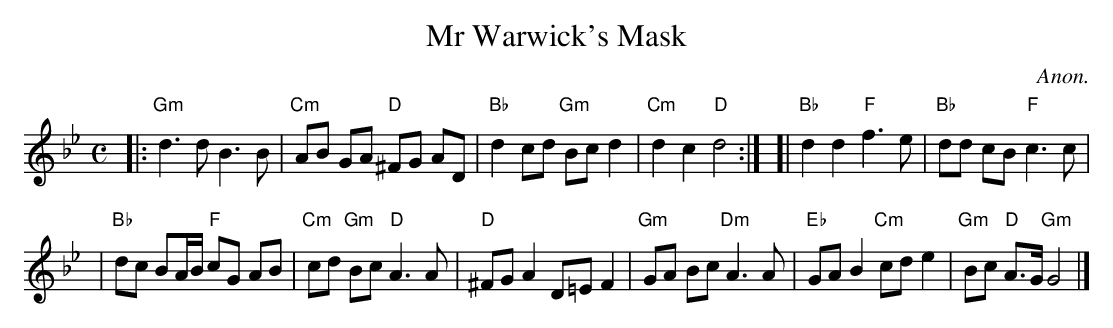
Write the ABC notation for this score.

X:1
T: Mr Warwick's Mask
C: Anon.
M: C
L: 1/8
K: Gm
|:"Gm"d3 d B3 B | "Cm"AB GA "D"^FG AD \
| "Bb"d2 cd "Gm"Bc d2 | "Cm"d2 c2 "D"d4 :| \
[|"Bb"d2 d2 "F"f3 e | "Bb"dd cB "F"c3 c |
| "Bb"dc BA/B/ "F"cG AB | "Cm"cd "Gm"Bc "D"A3 A \
| "D"^FG A2 D=E F2 | "Gm"GA Bc "Dm"A3 A \
| "Eb"GA B2 "Cm"cd e2 | "Gm"Bc "D"A>G "Gm"G4 |]
